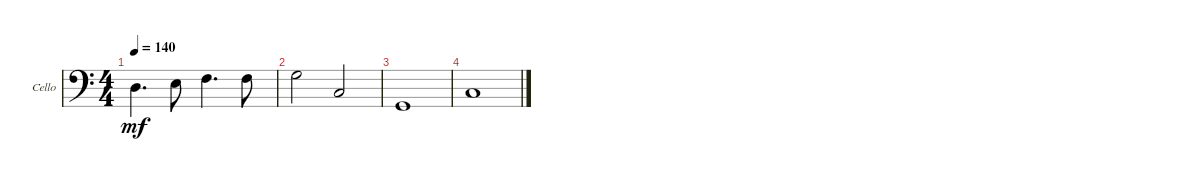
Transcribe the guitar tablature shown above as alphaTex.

\defaultSystemsLayout 4
\bracketExtendMode groupsimilarinstruments
\firstSystemTrackNameOrientation horizontal
\otherSystemsTrackNameOrientation horizontal
\track ("Cello" "Cello") {instrument cello}
\staff {score}
\tuning (A3 D3 G2 C2)
\ts (4 4)
\tempo 140
\clef f4
\ks c
7.3.4{d dy mf} 9.3.8 10.3.4{d} 10.3.8 |
12.3.2 5.3.2 |
0.3.1 |
5.3.1
